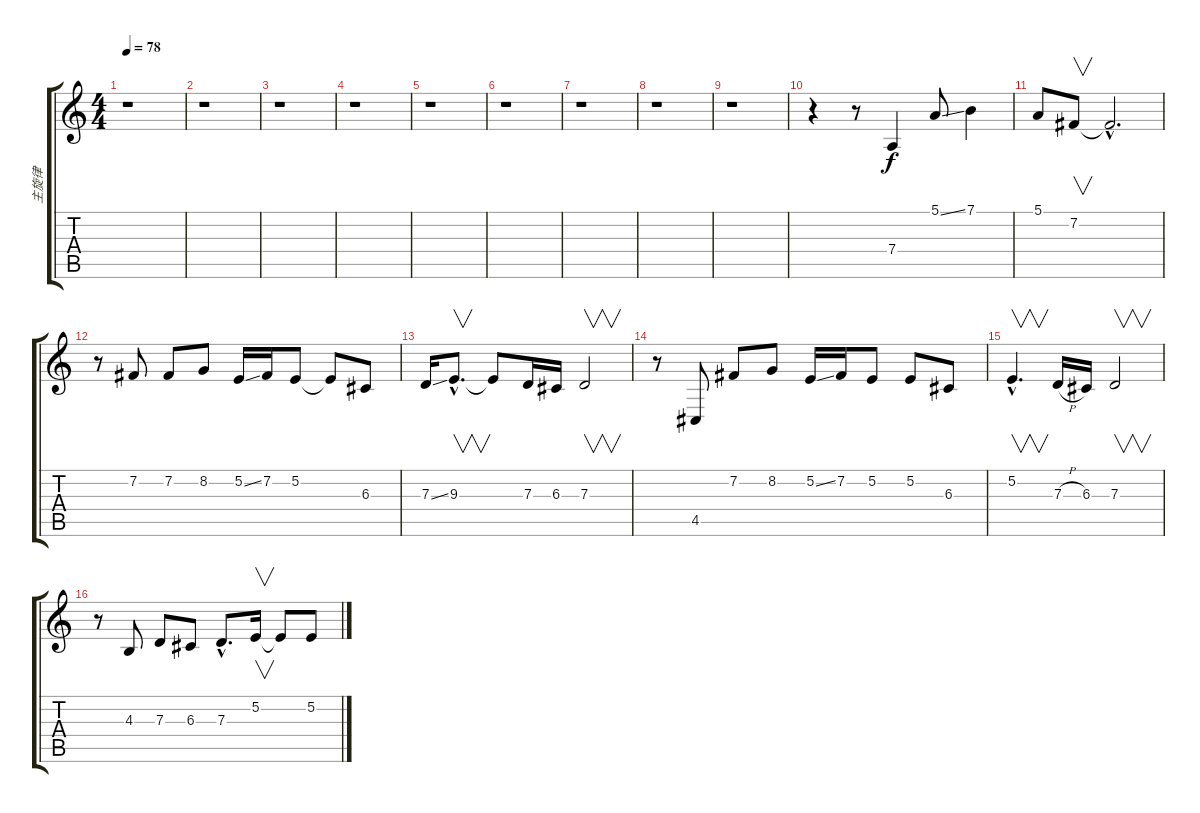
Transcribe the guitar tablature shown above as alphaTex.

\track ("主旋律" "主旋律") {instrument viola}
\staff {score tabs}
\tuning (E4 B3 G3 D3 A2 E2) {hide}
\ts (4 4)
\tempo 78
\clef g2
\ks c
r.1{dy f instrument viola} |
r.1 |
r.1 |
r.1 |
r.1 |
r.1 |
r.1 |
r.1 |
r.1 |
r.4 r.8 7.4.4 5.1{ss}.8 7.1.4 |
5.1.8 7.2.8{v} 7.2{hac t}.2{d} |
r.8 7.2.8 7.2.8 8.2.8 5.2{ss}.16 7.2.16 5.2.8 5.2{t}.8 6.3.8 |
7.3{ss}.16 9.3{hac}.8{v d} 9.3{t}.8 7.3.16 6.3.16 7.3.2{v} |
r.8 4.5.8 7.2.8 8.2.8 5.2{ss}.16 7.2.16 5.2.8 5.2.8 6.3.8 |
5.2{hac}.4{v d} 7.3{h}.16 6.3.16 7.3.2{v} |
r.8 4.3.8 7.3.8 6.3.8 7.3{hac}.8{d} 5.2.16{v} 5.2{t}.8 5.2.8
